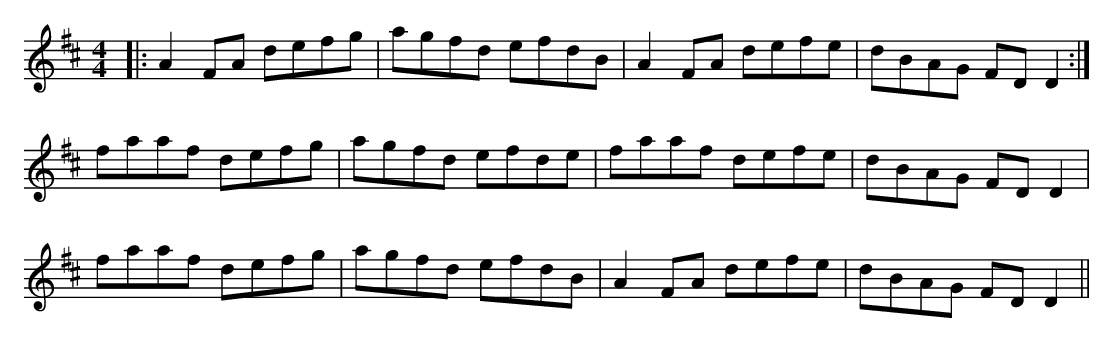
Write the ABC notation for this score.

X:1
M:4/4
K:D
|:A2FA defg|agfd efdB|A2FA defe|dBAG FDD2:|
faaf defg|agfd efde|faaf defe|dBAG FDD2|
faaf defg|agfd efdB|A2FA defe|dBAG FDD2||
